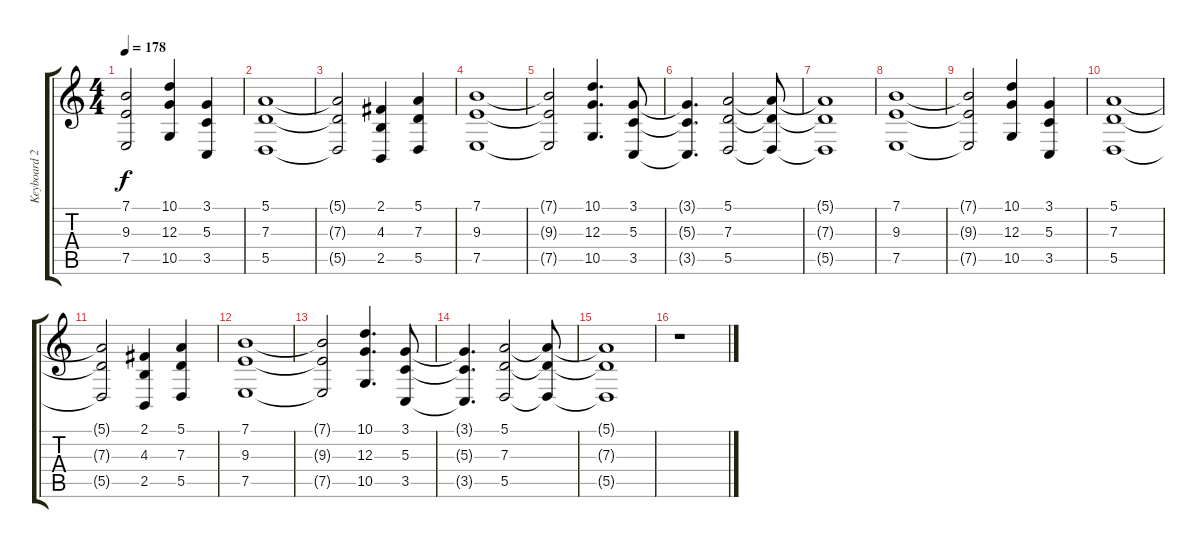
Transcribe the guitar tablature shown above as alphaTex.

\track ("Keyboard 2" "Keyboard 2") {mute instrument stringensemble1}
\staff {score tabs}
\tuning (E4 B3 G3 D3 A2 E2) {hide}
\ts (4 4)
\tempo 178
\clef g2
\ks c
(7.1{t} 9.3{t} 7.5{t}).2{dy f} (10.1 12.3 10.5).4 (3.1 5.3 3.5).4 |
(5.1 7.3 5.5).1 |
(5.1{t} 7.3{t} 5.5{t}).2 (2.1 4.3 2.5).4 (5.1 7.3 5.5).4 |
(7.1 9.3 7.5).1 |
(7.1{t} 9.3{t} 7.5{t}).2 (10.1 12.3 10.5).4{d} (3.1 5.3 3.5).8 |
(3.1{t} 5.3{t} 3.5{t}).4{d} (5.1 7.3 5.5).2 (5.1{t} 7.3{t} 5.5{t}).8 |
(5.1{t} 7.3{t} 5.5{t}).1 |
(7.1 9.3 7.5).1{volume 11} |
(7.1{t} 9.3{t} 7.5{t}).2 (10.1 12.3 10.5).4 (3.1 5.3 3.5).4 |
(5.1 7.3 5.5).1 |
(5.1{t} 7.3{t} 5.5{t}).2 (2.1 4.3 2.5).4 (5.1 7.3 5.5).4 |
(7.1 9.3 7.5).1 |
(7.1{t} 9.3{t} 7.5{t}).2 (10.1 12.3 10.5).4{d} (3.1 5.3 3.5).8 |
(3.1{t} 5.3{t} 3.5{t}).4{d} (5.1 7.3 5.5).2 (5.1{t} 7.3{t} 5.5{t}).8 |
(5.1{t} 7.3{t} 5.5{t}).1 |
r.1
